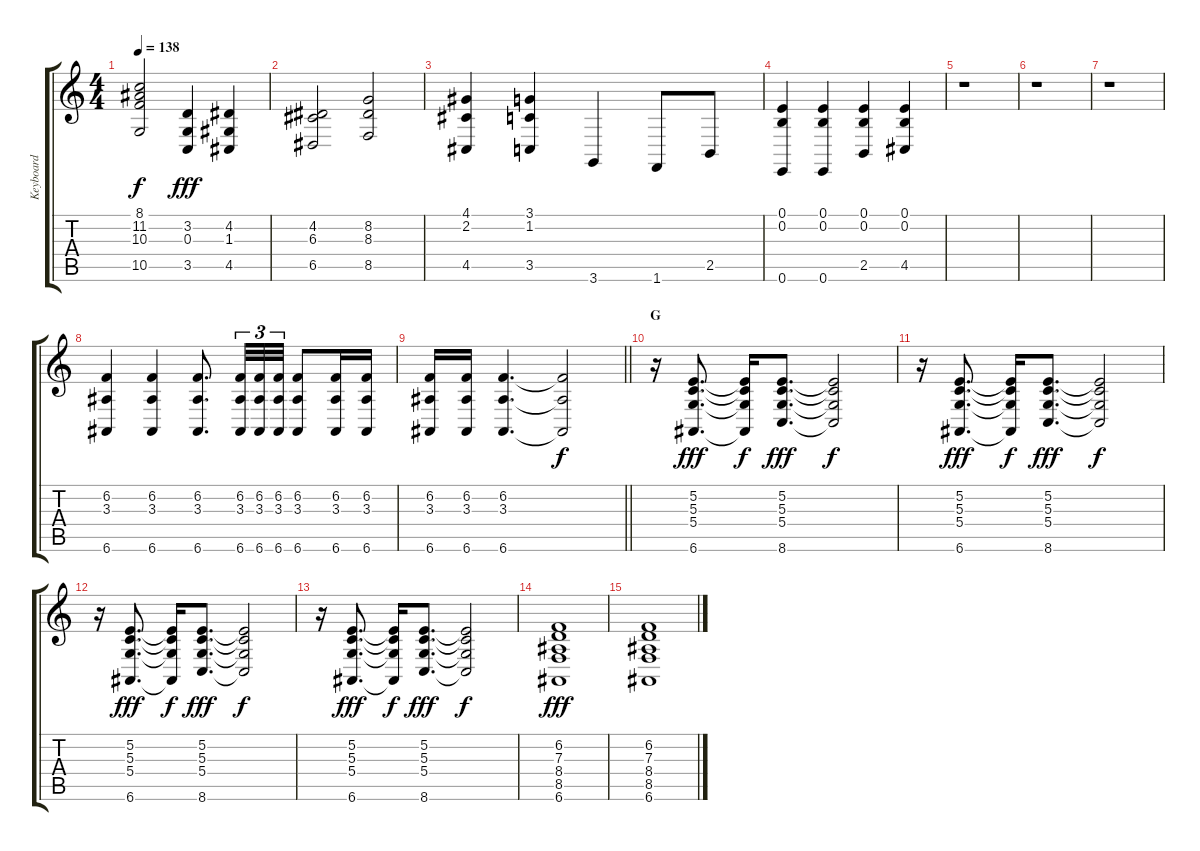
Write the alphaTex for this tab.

\track ("Keyboard" "Keyboard") {instrument electricgrandpiano}
\staff {score tabs}
\tuning (E4 B3 G3 D3 A2 E2) {hide}
\ts (4 4)
\tempo 138
\clef g2
\ks c
(8.1{t} 11.2{t} 10.3{t} 10.5{t}).2{dy f} (3.2 0.3 3.5).4{dy fff} (4.2 1.3 4.5).4 |
(4.2 6.3 6.5).2 (8.2 8.3 8.5).2 |
(4.1 2.2 4.5).4 (3.1 1.2 3.5).4 3.6.4 1.6.8 2.5.8 |
(0.1 0.2 0.6).4 (0.1 0.2 0.6).4 (0.1 0.2 2.5).4 (0.1 0.2 4.5).4 |
r.1 |
r.1 |
r.1 |
(6.2 3.3 6.6).4 (6.2 3.3 6.6).4 (6.2 3.3 6.6).8{d} (6.2 3.3 6.6).32{tu (3 2)} (6.2 3.3 6.6).32{tu (3 2)} (6.2 3.3 6.6).32{tu (3 2)} (6.2 3.3 6.6).8 (6.2 3.3 6.6).16 (6.2 3.3 6.6).16 |
\barLineRight lightlight
(6.2 3.3 6.6).16 (6.2 3.3 6.6).16 (6.2 3.3 6.6).4{d} (6.2{t} 3.3{t} 6.6{t}).2{dy f} |
\section ("" "G")
r.16 (5.2 5.3 5.4 6.6).8{d dy fff} (5.2{t} 5.3{t} 5.4{t} 6.6{t}).16{dy f} (5.2 5.3 5.4 8.6).8{d dy fff} (5.2{t} 5.3{t} 5.4{t} 8.6{t}).2{dy f} |
r.16 (5.2 5.3 5.4 6.6).8{d dy fff} (5.2{t} 5.3{t} 5.4{t} 6.6{t}).16{dy f} (5.2 5.3 5.4 8.6).8{d dy fff} (5.2{t} 5.3{t} 5.4{t} 8.6{t}).2{dy f} |
r.16 (5.2 5.3 5.4 6.6).8{d dy fff} (5.2{t} 5.3{t} 5.4{t} 6.6{t}).16{dy f} (5.2 5.3 5.4 8.6).8{d dy fff} (5.2{t} 5.3{t} 5.4{t} 8.6{t}).2{dy f} |
r.16 (5.2 5.3 5.4 6.6).8{d dy fff} (5.2{t} 5.3{t} 5.4{t} 6.6{t}).16{dy f} (5.2 5.3 5.4 8.6).8{d dy fff} (5.2{t} 5.3{t} 5.4{t} 8.6{t}).2{dy f} |
(6.2 7.3 8.4 8.5 6.6).1{dy fff} |
(6.2 7.3 8.4 8.5 6.6).1
